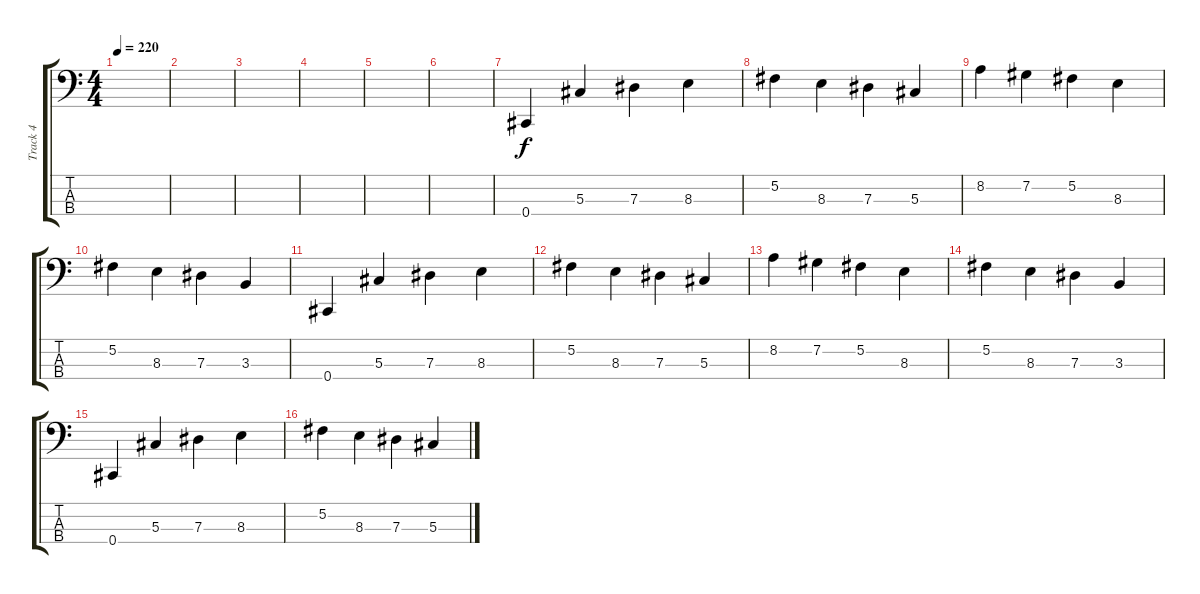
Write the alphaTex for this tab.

\track ("Track 4" "Track 4") {instrument electricbassfinger}
\staff {score tabs}
\tuning (Gb2 Db2 Ab1 Db1) {hide}
\ts (4 4)
\tempo 220
\clef f4
\ks c
|
|
|
|
|
|
0.4.4 5.3.4 7.3.4 8.3.4 |
5.2.4 8.3.4 7.3.4 5.3.4 |
8.2.4 7.2.4 5.2.4 8.3.4 |
5.2.4 8.3.4 7.3.4 3.3.4 |
0.4.4 5.3.4 7.3.4 8.3.4 |
5.2.4 8.3.4 7.3.4 5.3.4 |
8.2.4 7.2.4 5.2.4 8.3.4 |
5.2.4 8.3.4 7.3.4 3.3.4 |
0.4.4 5.3.4 7.3.4 8.3.4 |
5.2.4 8.3.4 7.3.4 5.3.4
